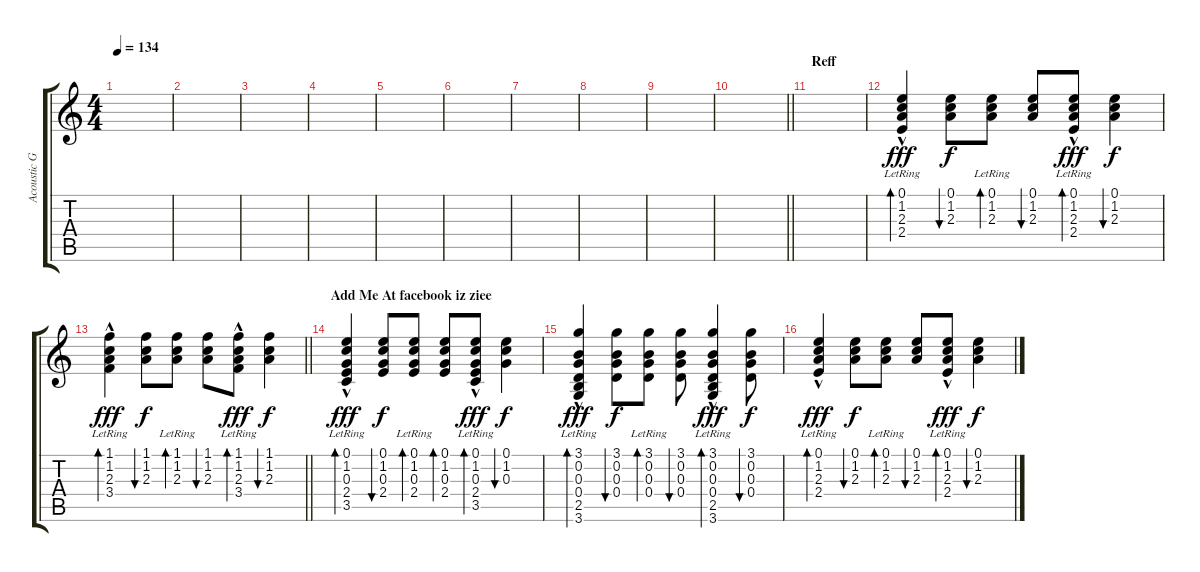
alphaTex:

\track ("Acoustic Guitar" "Acoustic G") {instrument acousticguitarsteel}
\staff {score tabs}
\tuning (E4 B3 G3 D3 A2 E2) {hide}
\ts (4 4)
\tempo 134
\clef g2
\ks c
|
|
|
|
|
|
|
|
|
\barLineRight lightlight
|
\section ("" "Reff")
|
(0.1 1.2 2.3{hac} 2.4{lr}).4{bd 120 dy fff} (0.1 1.2 2.3).8{bu 30 dy f} (0.1 1.2 2.3{lr}).8{bd 30} (0.1 1.2 2.3).8{bu 30} (0.1 1.2 2.3{hac lr} 2.4).8{bd 30 dy fff} (0.1 1.2 2.3).4{bu 30 dy f} |
\barLineRight lightlight
(1.1 1.2 2.3{hac lr} 3.4).4{bd 30 dy fff} (1.1 1.2 2.3).8{bu 30 dy f} (1.1 1.2 2.3{lr}).8{bd 30} (1.1 1.2 2.3).8{bu 30} (1.1 1.2 2.3{hac lr} 3.4).8{bd 30 dy fff} (1.1 1.2 2.3).4{bu 30 dy f} |
\section ("" "Add Me At facebook iz ziee")
(0.1 1.2 0.3{hac lr} 2.4 3.5).4{bd 30 dy fff} (0.1 1.2 0.3 2.4).8{bu 30 dy f} (0.1 1.2 0.3{lr} 2.4).8{bd 30} (0.1 1.2 0.3 2.4).8{bd 30} (0.1{hac} 1.2 0.3{lr} 2.4 3.5).8{bd 30 dy fff} (0.1 1.2 0.3).4{bu 30 dy f} |
(3.1 0.2 0.3{lr} 0.4{hac} 2.5 3.6).4{bd 30 dy fff} (3.1 0.2 0.3 0.4).8{bu 30 dy f} (3.1 0.2 0.3{lr} 0.4).8{bd 30} (3.1 0.2 0.3 0.4).8{bu 30} (3.1{hac} 0.2 0.3{lr} 0.4 2.5 3.6).4{bd 30 dy fff} (3.1 0.2 0.3 0.4).8{bu 30 dy f} |
(0.1 1.2 2.3{hac} 2.4{lr}).4{bd 120 dy fff} (0.1 1.2 2.3).8{bu 30 dy f} (0.1 1.2 2.3{lr}).8{bd 30} (0.1 1.2 2.3).8{bu 30} (0.1 1.2 2.3{hac lr} 2.4).8{bd 30 dy fff} (0.1 1.2 2.3).4{bu 30 dy f}
